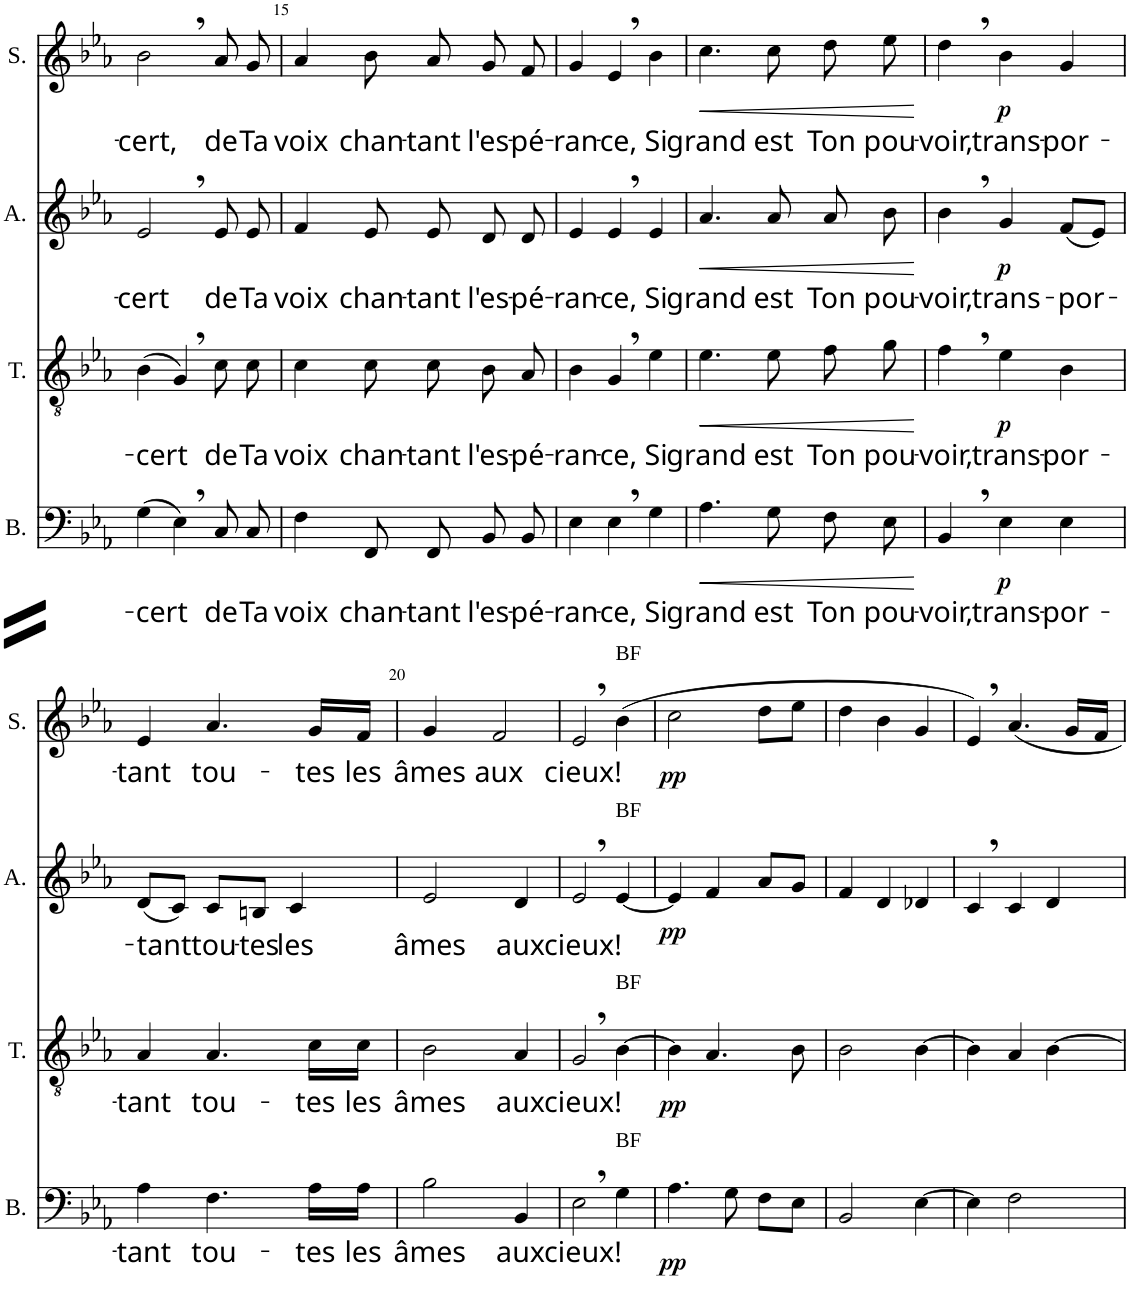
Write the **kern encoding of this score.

**kern	**text	**dynam	**kern	**text	**dynam	**kern	**text	**dynam	**kern	**text	**dynam
*part4	*part4	*part4	*part3	*part3	*part3	*part2	*part2	*part2	*part1	*part1	*part1
*staff4	*staff4	*staff4	*staff3	*staff3	*staff3	*staff2	*staff2	*staff2	*staff1	*staff1	*staff1
*I"Bass	*	*	*I"Tenor	*	*	*I"Alto	*	*	*I"Soprano	*	*
*I'B.	*	*	*I'T.	*	*	*I'A.	*	*	*I'S.	*	*
!!LO:PB:g=z
*clefF4	*	*	*clefGv2	*	*	*clefG2	*	*	*clefG2	*	*
*k[b-e-a-]	*	*	*k[b-e-a-]	*	*	*k[b-e-a-]	*	*	*k[b-e-a-]	*	*
*M3/4	*	*	*M3/4	*	*	*M3/4	*	*	*M3/4	*	*
=14	=14	=14	=14	=14	=14	=14	=14	=14	=14	=14	=14
!	!LO:LY:b	!	!	!LO:LY:b	!	!	!LO:LY:b	!	!	!LO:LY:b	!
(4G\	-cert	.	(4B-\	-cert	.	2e-,/	-cert	.	2b-,\	-cert,	.
4E-,\)	.	.	4G,/)	.	.	.	.	.	.	.	.
!	!LO:LY:b	!	!	!LO:LY:b	!	!	!LO:LY:b	!	!	!LO:LY:b	!
8C/	de	.	8c\	de	.	8e-/	de	.	8a-/	de	.
!	!LO:LY:b	!	!	!LO:LY:b	!	!	!LO:LY:b	!	!	!LO:LY:b	!
8C/	Ta	.	8c\	Ta	.	8e-/	Ta	.	8g/	Ta	.
=15	=15	=15	=15	=15	=15	=15	=15	=15	=15	=15	=15
!	!LO:LY:b	!	!	!LO:LY:b	!	!	!LO:LY:b	!	!	!LO:LY:b	!
4F\	voix	.	4c\	voix	.	4f/	voix	.	4a-/	voix	.
!	!LO:LY:b	!	!	!LO:LY:b	!	!	!LO:LY:b	!	!	!LO:LY:b	!
8FF/	chan-	.	8c\	chan-	.	8e-/	chan-	.	8b-\	chan-	.
!	!LO:LY:b	!	!	!LO:LY:b	!	!	!LO:LY:b	!	!	!LO:LY:b	!
8FF/	-tant	.	8c\	-tant	.	8e-/	-tant	.	8a-/	-tant	.
!	!LO:LY:b	!	!	!LO:LY:b	!	!	!LO:LY:b	!	!	!LO:LY:b	!
8BB-/	l'es-	.	8B-\	l'es-	.	8d/	l'es-	.	8g/	l'es-	.
!	!LO:LY:b	!	!	!LO:LY:b	!	!	!LO:LY:b	!	!	!LO:LY:b	!
8BB-/	-pé-	.	8A-/	-pé-	.	8d/	-pé-	.	8f/	-pé-	.
=16	=16	=16	=16	=16	=16	=16	=16	=16	=16	=16	=16
!	!LO:LY:b	!	!	!LO:LY:b	!	!	!LO:LY:b	!	!	!LO:LY:b	!
4E-\	-ran-	.	4B-\	-ran-	.	4e-/	-ran-	.	4g/	-ran-	.
!	!LO:LY:b	!	!	!LO:LY:b	!	!	!LO:LY:b	!	!	!LO:LY:b	!
4E-,\	-ce,	.	4G,/	-ce,	.	4e-,/	-ce,	.	4e-,/	-ce,	.
!	!LO:LY:b	!	!	!LO:LY:b	!	!	!LO:LY:b	!	!	!LO:LY:b	!
4G\	Si	.	4e-\	Si	.	4e-/	Si	.	4b-\	Si	.
=17	=17	=17	=17	=17	=17	=17	=17	=17	=17	=17	=17
!	!LO:LY:b	!LO:HP:b	!	!LO:LY:b	!LO:HP:b	!	!LO:LY:b	!LO:HP:b	!	!LO:LY:b	!LO:HP:b
4.A-\	grand	<	4.e-\	grand	<	4.a-/	grand	<	4.cc\	grand	<
!	!LO:LY:b	!	!	!LO:LY:b	!	!	!LO:LY:b	!	!	!LO:LY:b	!
8G\	est	.	8e-\	est	.	8a-/	est	.	8cc\	est	.
!	!LO:LY:b	!	!	!LO:LY:b	!	!	!LO:LY:b	!	!	!LO:LY:b	!
8F\	Ton	.	8f\	Ton	.	8a-/	Ton	.	8dd\	Ton	.
!	!LO:LY:b	!	!	!LO:LY:b	!	!	!LO:LY:b	!	!	!LO:LY:b	!
8E-\	pou-	.	8g\	pou-	.	8b-\	pou-	.	8ee-\	pou-	.
.	.	[	.	.	[	.	.	[	.	.	[
=18	=18	=18	=18	=18	=18	=18	=18	=18	=18	=18	=18
!	!LO:LY:b	!	!	!LO:LY:b	!	!	!LO:LY:b	!	!	!LO:LY:b	!
4BB-,/	-voir,	.	4f,\	-voir,	.	4b-,\	-voir,	.	4dd,\	-voir,	.
!	!LO:LY:b	!LO:DY:b	!	!LO:LY:b	!LO:DY:b	!	!LO:LY:b	!LO:DY:b	!	!LO:LY:b	!LO:DY:b
4E-\	trans-	p	4e-\	trans-	p	4g/	trans-	p	4b-\	trans-	p
!	!LO:LY:b	!	!	!LO:LY:b	!	!	!LO:LY:b	!	!	!LO:LY:b	!
4E-\	-por-	.	4B-\	-por-	.	(8f/L	-por-	.	4g/	-por-	.
.	.	.	.	.	.	8e-/J)	.	.	.	.	.
!!LO:LB:g=z
=19	=19	=19	=19	=19	=19	=19	=19	=19	=19	=19	=19
!	!LO:LY:b	!	!	!LO:LY:b	!	!	!LO:LY:b	!	!	!LO:LY:b	!
4A-\	-tant	.	4A-/	-tant	.	(8d/L	-tant	.	4e-/	-tant	.
.	.	.	.	.	.	8c/J)	.	.	.	.	.
!	!LO:LY:b	!	!	!LO:LY:b	!	!	!LO:LY:b	!	!	!LO:LY:b	!
4.F\	tou-	.	4.A-/	tou-	.	8c/L	tou-	.	4.a-/	tou-	.
!	!	!	!	!	!	!	!LO:LY:b	!	!	!	!
.	.	.	.	.	.	8Bn/J	-tes	.	.	.	.
!	!	!	!	!	!	!	!LO:LY:b	!	!	!	!
.	.	.	.	.	.	4c/	les	.	.	.	.
!	!LO:LY:b	!	!	!LO:LY:b	!	!	!	!	!	!LO:LY:b	!
16A-\LL	-tes	.	16c\LL	-tes	.	.	.	.	16g/LL	-tes	.
!	!LO:LY:b	!	!	!LO:LY:b	!	!	!	!	!	!LO:LY:b	!
16A-\JJ	les	.	16c\JJ	les	.	.	.	.	16f/JJ	les	.
=20	=20	=20	=20	=20	=20	=20	=20	=20	=20	=20	=20
!	!LO:LY:b	!	!	!LO:LY:b	!	!	!LO:LY:b	!	!	!LO:LY:b	!
2B-\	âmes	.	2B-\	âmes	.	2e-/	âmes	.	4g/	âmes	.
!	!	!	!	!	!	!	!	!	!	!LO:LY:b	!
.	.	.	.	.	.	.	.	.	2f/	aux	.
!	!LO:LY:b	!	!	!LO:LY:b	!	!	!LO:LY:b	!	!	!	!
4BB-/	aux	.	4A-/	aux	.	4d/	aux	.	.	.	.
=21	=21	=21	=21	=21	=21	=21	=21	=21	=21	=21	=21
!	!LO:LY:b	!	!	!LO:LY:b	!	!	!LO:LY:b	!	!	!LO:LY:b	!
2E-,\	cieux!	.	2G,/	cieux!	.	2e-,/	cieux!	.	2e-,/	cieux!	.
!	!	!	!	!	!	!	!	!	!LO:TX:a:t=BF	!	!
!	!	!	!	!	!	!LO:TX:a:t=BF	!	!	!	!	!
!	!	!	!LO:TX:a:t=BF	!	!	!	!	!	!	!	!
!LO:TX:a:t=BF	!	!	!	!	!	!	!	!	!	!	!
4G\	.	.	[4B-\	.	.	[4e-/	.	.	(4b-\	.	.
=22	=22	=22	=22	=22	=22	=22	=22	=22	=22	=22	=22
!	!	!LO:DY:b	!	!	!LO:DY:b	!	!	!LO:DY:b	!	!	!LO:DY:b
4.A-\	.	pp	4B-\]	.	pp	4e-/]	.	pp	2cc\	.	pp
.	.	.	4.A-/	.	.	4f/	.	.	.	.	.
8G\	.	.	.	.	.	.	.	.	.	.	.
8F\L	.	.	.	.	.	8a-/L	.	.	8dd\L	.	.
8E-\J	.	.	8B-\	.	.	8g/J	.	.	8ee-\J	.	.
=23	=23	=23	=23	=23	=23	=23	=23	=23	=23	=23	=23
2BB-/	.	.	2B-\	.	.	4f/	.	.	4dd\	.	.
.	.	.	.	.	.	4d/	.	.	4b-\	.	.
[4E-\	.	.	[4B-\	.	.	4d-X/	.	.	4g/	.	.
=24	=24	=24	=24	=24	=24	=24	=24	=24	=24	=24	=24
4E-\]	.	.	4B-\]	.	.	4c,/	.	.	4e-,/)	.	.
2F\	.	.	4A-/	.	.	4c/	.	.	4.a-/	.	.
.	.	.	[4B-\	.	.	4d/	.	.	.	.	.
.	.	.	.	.	.	.	.	.	16g/LL	.	.
.	.	.	.	.	.	.	.	.	16f/JJ	.	.
=	=	=	=	=	=	=	=	=	=	=	=
*-	*-	*-	*-	*-	*-	*-	*-	*-	*-	*-	*-
